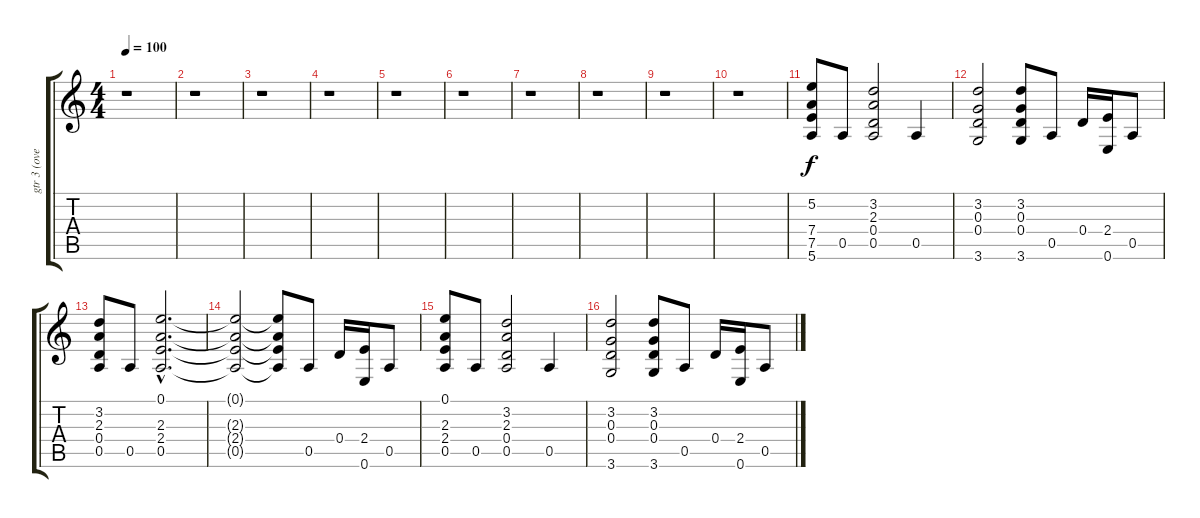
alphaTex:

\track ("gtr 3 (overdriven)" "gtr 3 (ove") {instrument overdrivenguitar}
\staff {score tabs}
\tuning (E4 B3 G3 D3 A2 E2) {hide}
\ts (4 4)
\tempo 100
\clef g2
\ks c
r.1{dy f} |
r.1 |
r.1 |
r.1 |
r.1 |
r.1 |
r.1 |
r.1 |
r.1 |
r.1 |
(5.2 7.4 7.5 5.6).8 0.5.8 (3.2 2.3 0.4 0.5).2 0.5.4 |
(3.2 0.3 0.4 3.6).2 (3.2 0.3 0.4 3.6).8 0.5.8 0.4.16 (2.4 0.6).16 0.5.8 |
(3.2 2.3 0.4 0.5).8 0.5.8 (0.1{hac} 2.3{hac} 2.4{hac} 0.5{hac}).2{d} |
(0.1{t} 2.3{t} 2.4{t} 0.5{t}).2 (0.1{t} 2.3{t} 2.4{t} 0.5{t}).8 0.5.8 0.4.16 (2.4 0.6).16 0.5.8 |
(0.1 2.3 2.4 0.5).8 0.5.8 (3.2 2.3 0.4 0.5).2 0.5.4 |
(3.2 0.3 0.4 3.6).2 (3.2 0.3 0.4 3.6).8 0.5.8 0.4.16 (2.4 0.6).16 0.5.8
